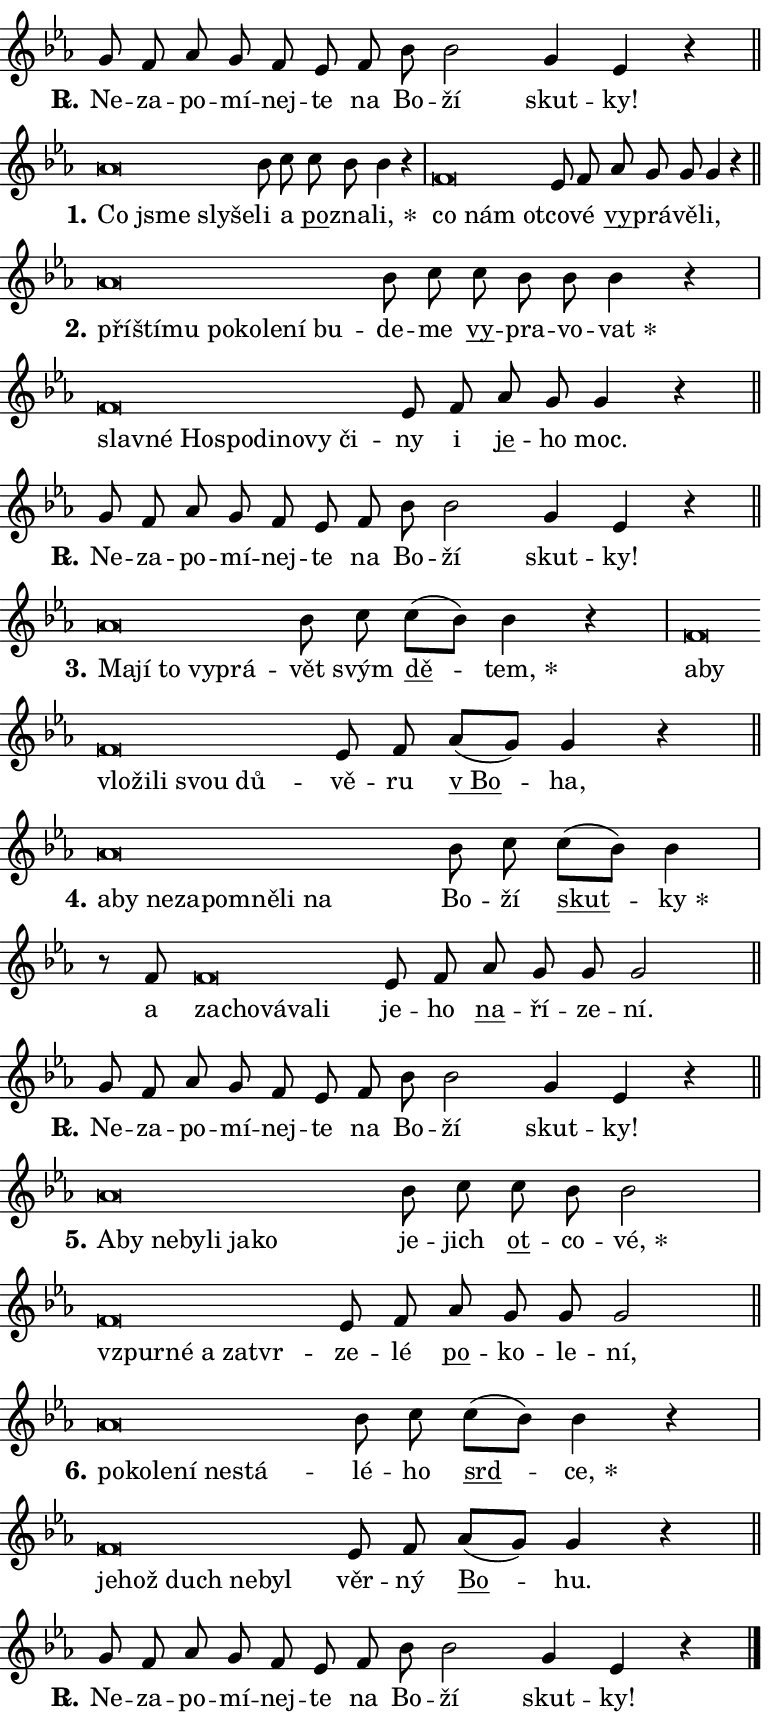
\version "2.24.0"
\header { tagline = "" }
\paper {
  indent = 0\cm
  top-margin = 0\cm
  right-margin = 0.13\cm % to fit lyric hyphens
  bottom-margin = 0\cm
  left-margin = 0\cm
  paper-width = 13\cm
  page-breaking = #ly:one-page-breaking
  system-system-spacing.basic-distance = #11
  score-system-spacing.basic-distance = #11
  ragged-last = ##f
}


%% Author: Thomas Morley
%% https://lists.gnu.org/archive/html/lilypond-user/2020-05/msg00002.html
#(define (line-position grob)
"Returns position of @var[grob} in current system:
   @code{'start}, if at first time-step
   @code{'end}, if at last time-step
   @code{'middle} otherwise
"
  (let* ((col (ly:item-get-column grob))
         (ln (ly:grob-object col 'left-neighbor))
         (rn (ly:grob-object col 'right-neighbor))
         (col-to-check-left (if (ly:grob? ln) ln col))
         (col-to-check-right (if (ly:grob? rn) rn col))
         (break-dir-left
           (and
             (ly:grob-property col-to-check-left 'non-musical #f)
             (ly:item-break-dir col-to-check-left)))
         (break-dir-right
           (and
             (ly:grob-property col-to-check-right 'non-musical #f)
             (ly:item-break-dir col-to-check-right))))
        (cond ((eqv? 1 break-dir-left) 'start)
              ((eqv? -1 break-dir-right) 'end)
              (else 'middle))))

#(define (tranparent-at-line-position vctor)
  (lambda (grob)
  "Relying on @code{line-position} select the relevant enry from @var{vctor}.
Used to determine transparency,"
    (case (line-position grob)
      ((end) (not (vector-ref vctor 0)))
      ((middle) (not (vector-ref vctor 1)))
      ((start) (not (vector-ref vctor 2))))))

noteHeadBreakVisibility =
#(define-music-function (break-visibility)(vector?)
"Makes @code{NoteHead}s transparent relying on @var{break-visibility}"
#{
  \override NoteHead.transparent =
    #(tranparent-at-line-position break-visibility)
#})

#(define delete-ledgers-for-transparent-note-heads
  (lambda (grob)
    "Reads whether a @code{NoteHead} is transparent.
If so this @code{NoteHead} is removed from @code{'note-heads} from
@var{grob}, which is supposed to be @code{LedgerLineSpanner}.
As a result ledgers are not printed for this @code{NoteHead}"
    (let* ((nhds-array (ly:grob-object grob 'note-heads))
           (nhds-list
             (if (ly:grob-array? nhds-array)
                 (ly:grob-array->list nhds-array)
                 '()))
           ;; Relies on the transparent-property being done before
           ;; Staff.LedgerLineSpanner.after-line-breaking is executed.
           ;; This is fragile ...
           (to-keep
             (remove
               (lambda (nhd)
                 (ly:grob-property nhd 'transparent #f))
               nhds-list)))
      ;; TODO find a better method to iterate over grob-arrays, similiar
      ;; to filter/remove etc for lists
      ;; For now rebuilt from scratch
      (set! (ly:grob-object grob 'note-heads)  '())
      (for-each
        (lambda (nhd)
          (ly:pointer-group-interface::add-grob grob 'note-heads nhd))
        to-keep))))

squashNotes = {
  \override NoteHead.X-extent = #'(-0.2 . 0.2)
  \override NoteHead.Y-extent = #'(-0.75 . 0)
  \override NoteHead.stencil =
    #(lambda (grob)
       (let ((pos (ly:grob-property grob 'staff-position)))
         (begin
           (if (< pos -7) (display "ERROR: Lower brevis then expected\n") (display ""))
           (if (<= pos -6) ly:text-interface::print ly:note-head::print))))
}
unSquashNotes = {
  \revert NoteHead.X-extent
  \revert NoteHead.Y-extent
  \revert NoteHead.stencil
}

hideNotes = \noteHeadBreakVisibility #begin-of-line-visible
unHideNotes = \noteHeadBreakVisibility #all-visible

% work-around for resetting accidentals
% https://lilypond.org/doc/v2.23/Documentation/notation/displaying-rhythms#unmetered-music
cadenzaMeasure = {
  \cadenzaOff
  \partial 1024 s1024
  \cadenzaOn
}

#(define-markup-command (accent layout props text) (markup?)
  "Underline accented syllable"
  (interpret-markup layout props
    #{\markup \override #'(offset . 4.3) \underline { #text }#}))

responsum = \markup \concat {
  "R" \hspace #-1.05 \path #0.1 #'((moveto 0 0.07) (lineto 0.9 0.8)) \hspace #0.05 "."
}

spaceSize = #0.6828661417322834 % exact space size for TeX Gyre Schola

\layout {
  \context {
    \Staff
    \remove "Time_signature_engraver"
    \override LedgerLineSpanner.after-line-breaking = #delete-ledgers-for-transparent-note-heads
  }
  \context {
    \Lyrics {
      \override LyricSpace.minimum-distance = \spaceSize
      \override LyricText.font-name = #"TeX Gyre Schola"
      \override LyricText.font-size = 1
      \override StanzaNumber.font-name = #"TeX Gyre Schola Bold"
      \override StanzaNumber.font-size = 1
    }
  }
  \context {
    \Score 
    \override NoteHead.text =
      #(lambda (grob) 
        (let ((pos (ly:grob-property grob 'staff-position)))
          #{\markup {
            \combine
              \halign #-0.55 \raise #(if (= pos -6) 0 0.5) \override #'(thickness . 2) \draw-line #'(3.2 . 0)
              \musicglyph "noteheads.sM1"
          }#}))
  }
}

% magnetic-lyrics.ily
%
%   written by
%     Jean Abou Samra <jean@abou-samra.fr>
%     Werner Lemberg <wl@gnu.org>
%
%   adapted by
%     Jiri Hon <jiri.hon@gmail.com>
%
% Version 2022-Apr-15

% https://www.mail-archive.com/lilypond-user@gnu.org/msg149350.html

#(define (Left_hyphen_pointer_engraver context)
   "Collect syllable-hyphen-syllable occurrences in lyrics and store
them in properties.  This engraver only looks to the left.  For
example, if the lyrics input is @code{foo -- bar}, it does the
following.

@itemize @bullet
@item
Set the @code{text} property of the @code{LyricHyphen} grob between
@q{foo} and @q{bar} to @code{foo}.

@item
Set the @code{left-hyphen} property of the @code{LyricText} grob with
text @q{foo} to the @code{LyricHyphen} grob between @q{foo} and
@q{bar}.
@end itemize

Use this auxiliary engraver in combination with the
@code{lyric-@/text::@/apply-@/magnetic-@/offset!} hook."
   (let ((hyphen #f)
         (text #f))
     (make-engraver
      (acknowledgers
       ((lyric-syllable-interface engraver grob source-engraver)
        (set! text grob)))
      (end-acknowledgers
       ((lyric-hyphen-interface engraver grob source-engraver)
        ;(when (not (grob::has-interface grob 'lyric-space-interface))
          (set! hyphen grob)));)
      ((stop-translation-timestep engraver)
       (when (and text hyphen)
         (ly:grob-set-object! text 'left-hyphen hyphen))
       (set! text #f)
       (set! hyphen #f)))))

#(define (lyric-text::apply-magnetic-offset! grob)
   "If the space between two syllables is less than the value in
property @code{LyricText@/.details@/.squash-threshold}, move the right
syllable to the left so that it gets concatenated with the left
syllable.

Use this function as a hook for
@code{LyricText@/.after-@/line-@/breaking} if the
@code{Left_@/hyphen_@/pointer_@/engraver} is active."
   (let ((hyphen (ly:grob-object grob 'left-hyphen #f)))
     (when hyphen
       (let ((left-text (ly:spanner-bound hyphen LEFT)))
         (when (grob::has-interface left-text 'lyric-syllable-interface)
           (let* ((common (ly:grob-common-refpoint grob left-text X))
                  (this-x-ext (ly:grob-extent grob common X))
                  (left-x-ext
                   (begin
                     ;; Trigger magnetism for left-text.
                     (ly:grob-property left-text 'after-line-breaking)
                     (ly:grob-extent left-text common X)))
                  ;; `delta` is the gap width between two syllables.
                  (delta (- (interval-start this-x-ext)
                            (interval-end left-x-ext)))
                  (details (ly:grob-property grob 'details))
                  (threshold (assoc-get 'squash-threshold details 0.2)))
             (when (< delta threshold)
               (let* (;; We have to manipulate the input text so that
                      ;; ligatures crossing syllable boundaries are not
                      ;; disabled.  For languages based on the Latin
                      ;; script this is essentially a beautification.
                      ;; However, for non-Western scripts it can be a
                      ;; necessity.
                      (lt (ly:grob-property left-text 'text))
                      (rt (ly:grob-property grob 'text))
                      (is-space (grob::has-interface hyphen 'lyric-space-interface))
                      (space (if is-space " " ""))
                      (extra-delta (if is-space spaceSize 0))
                      ;; Append new syllable.
                      (ltrt-space (if (and (string? lt) (string? rt))
                                (string-append lt space rt)
                                (make-concat-markup (list lt space rt))))
                      ;; Right-align `ltrt` to the right side.
                      (ltrt-space-markup (grob-interpret-markup
                               grob
                               (make-translate-markup
                                (cons (interval-length this-x-ext) 0)
                                (make-right-align-markup ltrt-space)))))
                 (begin
                   ;; Don't print `left-text`.
                   (ly:grob-set-property! left-text 'stencil #f)
                   ;; Set text and stencil (which holds all collected
                   ;; syllables so far) and shift it to the left.
                   (ly:grob-set-property! grob 'text ltrt-space)
                   (ly:grob-set-property! grob 'stencil ltrt-space-markup)
                   (ly:grob-translate-axis! grob (- (- delta extra-delta)) X))))))))))


#(define (lyric-hyphen::displace-bounds-first grob)
   ;; Make very sure this callback isn't triggered too early.
   (let ((left (ly:spanner-bound grob LEFT))
         (right (ly:spanner-bound grob RIGHT)))
     (ly:grob-property left 'after-line-breaking)
     (ly:grob-property right 'after-line-breaking)
     (ly:lyric-hyphen::print grob)))

squashThreshold = #0.4

\layout {
  \context {
    \Lyrics
    \consists #Left_hyphen_pointer_engraver
    \override LyricText.after-line-breaking =
      #lyric-text::apply-magnetic-offset!
    \override LyricHyphen.stencil = #lyric-hyphen::displace-bounds-first
    \override LyricText.details.squash-threshold = \squashThreshold
    \override LyricHyphen.minimum-distance = 0
    \override LyricHyphen.minimum-length = \squashThreshold
  }
}

squashText = \override LyricText.details.squash-threshold = 9999
unSquashText = \override LyricText.details.squash-threshold = \squashThreshold

leftText = \override LyricText.self-alignment-X = #LEFT
unLeftText = \revert LyricText.self-alignment-X

starOffset = #(lambda (grob) 
                (let ((x_offset (ly:self-alignment-interface::aligned-on-x-parent grob)))
                  (if (= x_offset 0) 0 (+ x_offset 1.2))))

star = #(define-music-function (syllable)(string?)
"Append star separator at the end of a syllable"
#{
  \once \override LyricText.X-offset = #starOffset
  \lyricmode { \markup {
    #syllable
    \override #'((font-name . "TeX Gyre Schola Bold")) \hspace #0.2 \lower #0.65 \larger "*"
  } }
#})

starAccent = #(define-music-function (syllable)(string?)
"Append star separator at the end of a syllable and make accent"
#{
  \once \override LyricText.X-offset = #starOffset
  \lyricmode { \markup {
    \accent #syllable
    \override #'((font-name . "TeX Gyre Schola Bold")) \hspace #0.2 \lower #0.65 \larger "*"
  } }
#})

breath = #(define-music-function (syllable)(string?)
"Append breathing indicator at the end of a syllable"
#{
  \lyricmode { \markup { #syllable "+" } }
#})

optionalBreath = #(define-music-function (syllable)(string?)
"Append optional breathing indicator at the end of a syllable"
#{
  \lyricmode { \markup { #syllable "(+)" } }
#})


\score {
    <<
        \new Voice = "melody" { \cadenzaOn \key es \major \relative { g'8 f as g f es \bar "" f bes bes2 g4 es r \cadenzaMeasure \bar "||" \break } }
        \new Lyrics \lyricsto "melody" { \lyricmode { \set stanza = \responsum
Ne -- za -- po -- mí -- nej -- te na Bo -- ží skut -- ky! } }
    >>
    \layout {}
}

\score {
    <<
        \new Voice = "melody" { \cadenzaOn \key es \major \relative { \squashNotes as'\breve*1/16 \hideNotes \breve*1/16 \bar "" \breve*1/16 \breve*1/16 \bar "" \unHideNotes \unSquashNotes bes8 c \bar "" c bes bes4 r \cadenzaMeasure \bar "|" \squashNotes f\breve*1/16 \hideNotes \breve*1/16 \breve*1/16 \bar "" \unHideNotes \unSquashNotes es8 f \bar "" as g g g4 r \cadenzaMeasure \bar "||" \break } }
        \new Lyrics \lyricsto "melody" { \lyricmode { \set stanza = "1."
\leftText Co \squashText jsme sly -- še -- \unLeftText \unSquashText li a \markup \accent po -- zna -- \star li, \leftText co \squashText nám ot -- \unLeftText \unSquashText co -- vé \markup \accent vy -- prá -- vě -- li, } }
    >>
    \layout {}
}

\score {
    <<
        \new Voice = "melody" { \cadenzaOn \key es \major \relative { \squashNotes as'\breve*1/16 \hideNotes \breve*1/16 \bar "" \breve*1/16 \bar "" \breve*1/16 \bar "" \breve*1/16 \bar "" \breve*1/16 \bar "" \breve*1/16 \breve*1/16 \bar "" \unHideNotes \unSquashNotes bes8 c \bar "" c bes bes bes4 r \cadenzaMeasure \bar "|" \squashNotes f\breve*1/16 \hideNotes \breve*1/16 \bar "" \breve*1/16 \bar "" \breve*1/16 \bar "" \breve*1/16 \bar "" \breve*1/16 \bar "" \breve*1/16 \breve*1/16 \bar "" \unHideNotes \unSquashNotes es8 f \bar "" as g g4 r \cadenzaMeasure \bar "||" \break } }
        \new Lyrics \lyricsto "melody" { \lyricmode { \set stanza = "2."
\leftText pří -- \squashText ští -- mu po -- ko -- le -- ní bu -- \unLeftText \unSquashText de -- me \markup \accent vy -- pra -- vo -- \star vat \leftText slav -- \squashText né Ho -- spo -- di -- no -- vy či -- \unLeftText \unSquashText ny i \markup \accent je -- ho moc. } }
    >>
    \layout {}
}

\score {
    <<
        \new Voice = "melody" { \cadenzaOn \key es \major \relative { g'8 f as g f es \bar "" f bes bes2 g4 es r \cadenzaMeasure \bar "||" \break } }
        \new Lyrics \lyricsto "melody" { \lyricmode { \set stanza = \responsum
Ne -- za -- po -- mí -- nej -- te na Bo -- ží skut -- ky! } }
    >>
    \layout {}
}

\score {
    <<
        \new Voice = "melody" { \cadenzaOn \key es \major \relative { \squashNotes as'\breve*1/16 \hideNotes \breve*1/16 \bar "" \breve*1/16 \bar "" \breve*1/16 \breve*1/16 \bar "" \unHideNotes \unSquashNotes bes8 c \bar "" c[( bes)] bes4 r \cadenzaMeasure \bar "|" \squashNotes f\breve*1/16 \hideNotes \breve*1/16 \bar "" \breve*1/16 \bar "" \breve*1/16 \bar "" \breve*1/16 \bar "" \breve*1/16 \breve*1/16 \bar "" \unHideNotes \unSquashNotes es8 f \bar "" as[( g)] g4 r \cadenzaMeasure \bar "||" \break } }
        \new Lyrics \lyricsto "melody" { \lyricmode { \set stanza = "3."
\leftText Ma -- \squashText jí to vy -- prá -- \unLeftText \unSquashText vět svým \markup \accent dě -- \star tem, \leftText a -- \squashText by vlo -- ži -- li svou dů -- \unLeftText \unSquashText vě -- ru \markup \accent "v Bo" -- ha, } }
    >>
    \layout {}
}

\score {
    <<
        \new Voice = "melody" { \cadenzaOn \key es \major \relative { \squashNotes as'\breve*1/16 \hideNotes \breve*1/16 \bar "" \breve*1/16 \bar "" \breve*1/16 \bar "" \breve*1/16 \bar "" \breve*1/16 \bar "" \breve*1/16 \breve*1/16 \bar "" \unHideNotes \unSquashNotes bes8 c \bar "" c[( bes)] bes4 \cadenzaMeasure \bar "|" r8 f8 \squashNotes f\breve*1/16 \hideNotes \breve*1/16 \bar "" \breve*1/16 \bar "" \breve*1/16 \breve*1/16 \bar "" \unHideNotes \unSquashNotes es8 f \bar "" as g g g2 \cadenzaMeasure \bar "||" \break } }
        \new Lyrics \lyricsto "melody" { \lyricmode { \set stanza = "4."
\leftText a -- \squashText by ne -- za -- po -- mně -- li na \unLeftText \unSquashText Bo -- ží \markup \accent skut -- \star ky a \leftText za -- \squashText cho -- vá -- va -- li \unLeftText \unSquashText je -- ho \markup \accent na -- ří -- ze -- ní. } }
    >>
    \layout {}
}

\score {
    <<
        \new Voice = "melody" { \cadenzaOn \key es \major \relative { g'8 f as g f es \bar "" f bes bes2 g4 es r \cadenzaMeasure \bar "||" \break } }
        \new Lyrics \lyricsto "melody" { \lyricmode { \set stanza = \responsum
Ne -- za -- po -- mí -- nej -- te na Bo -- ží skut -- ky! } }
    >>
    \layout {}
}

\score {
    <<
        \new Voice = "melody" { \cadenzaOn \key es \major \relative { \squashNotes as'\breve*1/16 \hideNotes \breve*1/16 \bar "" \breve*1/16 \bar "" \breve*1/16 \bar "" \breve*1/16 \bar "" \breve*1/16 \breve*1/16 \bar "" \unHideNotes \unSquashNotes bes8 c \bar "" c bes bes2 \cadenzaMeasure \bar "|" \squashNotes f\breve*1/16 \hideNotes \breve*1/16 \bar "" \breve*1/16 \bar "" \breve*1/16 \breve*1/16 \bar "" \unHideNotes \unSquashNotes es8 f \bar "" as g g g2 \cadenzaMeasure \bar "||" \break } }
        \new Lyrics \lyricsto "melody" { \lyricmode { \set stanza = "5."
\leftText A -- \squashText by ne -- by -- li ja -- ko \unLeftText \unSquashText je -- jich \markup \accent ot -- co -- \star vé, \leftText vzpur -- \squashText né a za -- tvr -- \unLeftText \unSquashText ze -- lé \markup \accent po -- ko -- le -- ní, } }
    >>
    \layout {}
}

\score {
    <<
        \new Voice = "melody" { \cadenzaOn \key es \major \relative { \squashNotes as'\breve*1/16 \hideNotes \breve*1/16 \bar "" \breve*1/16 \bar "" \breve*1/16 \bar "" \breve*1/16 \breve*1/16 \bar "" \unHideNotes \unSquashNotes bes8 c \bar "" c[( bes)] bes4 r \cadenzaMeasure \bar "|" \squashNotes f\breve*1/16 \hideNotes \breve*1/16 \bar "" \breve*1/16 \bar "" \breve*1/16 \breve*1/16 \bar "" \unHideNotes \unSquashNotes es8 f \bar "" as[( g)] g4 r \cadenzaMeasure \bar "||" \break } }
        \new Lyrics \lyricsto "melody" { \lyricmode { \set stanza = "6."
\leftText po -- \squashText ko -- le -- ní ne -- stá -- \unLeftText \unSquashText lé -- ho \markup \accent srd -- \star ce, \leftText je -- \squashText hož duch ne -- byl \unLeftText \unSquashText věr -- ný \markup \accent Bo -- hu. } }
    >>
    \layout {}
}

\score {
    <<
        \new Voice = "melody" { \cadenzaOn \key es \major \relative { g'8 f as g f es \bar "" f bes bes2 g4 es r \cadenzaMeasure \bar "||" \break } \bar "|." }
        \new Lyrics \lyricsto "melody" { \lyricmode { \set stanza = \responsum
Ne -- za -- po -- mí -- nej -- te na Bo -- ží skut -- ky! } }
    >>
    \layout {}
}
